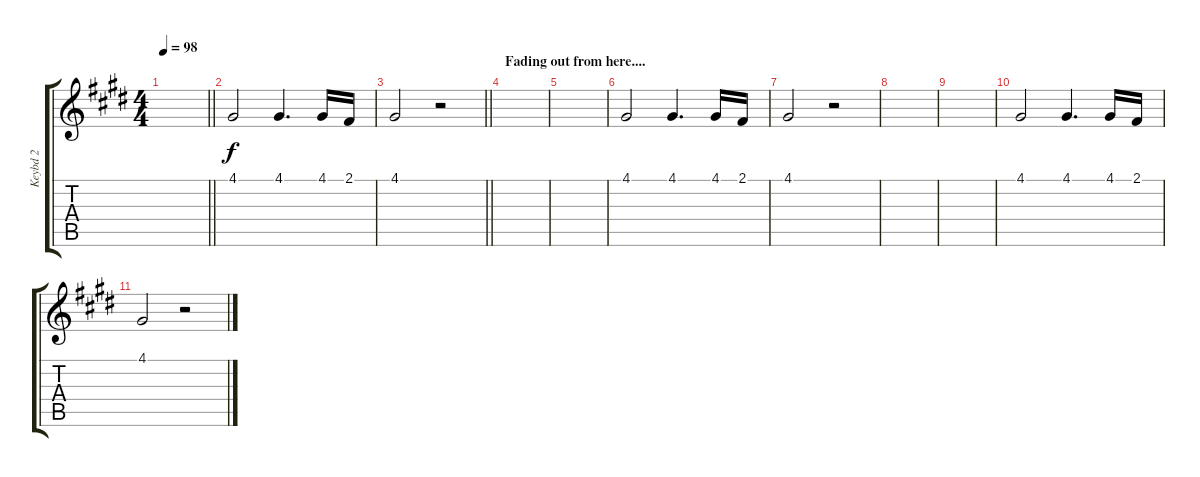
\track ("Keybd 2" "Keybd 2") {instrument trumpet}
\staff {score tabs}
\tuning (E4 B3 G3 D3 A2 E2) {hide}
\ts (4 4)
\tempo 98
\clef g2
\barLineRight lightlight
\ks c#minor
|
4.1.2 4.1.4{d} 4.1.16 2.1.16 |
\barLineRight lightlight
4.1.2 r.2 |
\section ("" "Fading out from here....")
|
|
4.1.2 4.1.4{d} 4.1.16 2.1.16 |
4.1.2 r.2 |
|
|
4.1.2 4.1.4{d} 4.1.16 2.1.16 |
4.1.2 r.2
